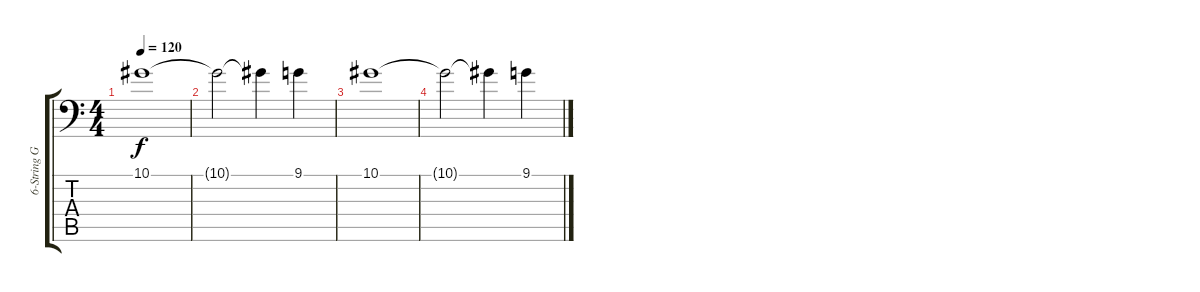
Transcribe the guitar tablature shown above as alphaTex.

\track ("6-String Guitar Synth 3" "6-String G") {instrument fx8scifi}
\staff {score tabs}
\tuning (Bb3 F3 Db3 Ab2 Eb2 Bb1) {hide}
\ts (4 4)
\tempo 120
\clef f4
\ks c
10.1.1{dy f} |
10.1{t}.2 10.1{t}.4 9.1.4 |
10.1.1 |
10.1{t}.2 10.1{t}.4 9.1.4
